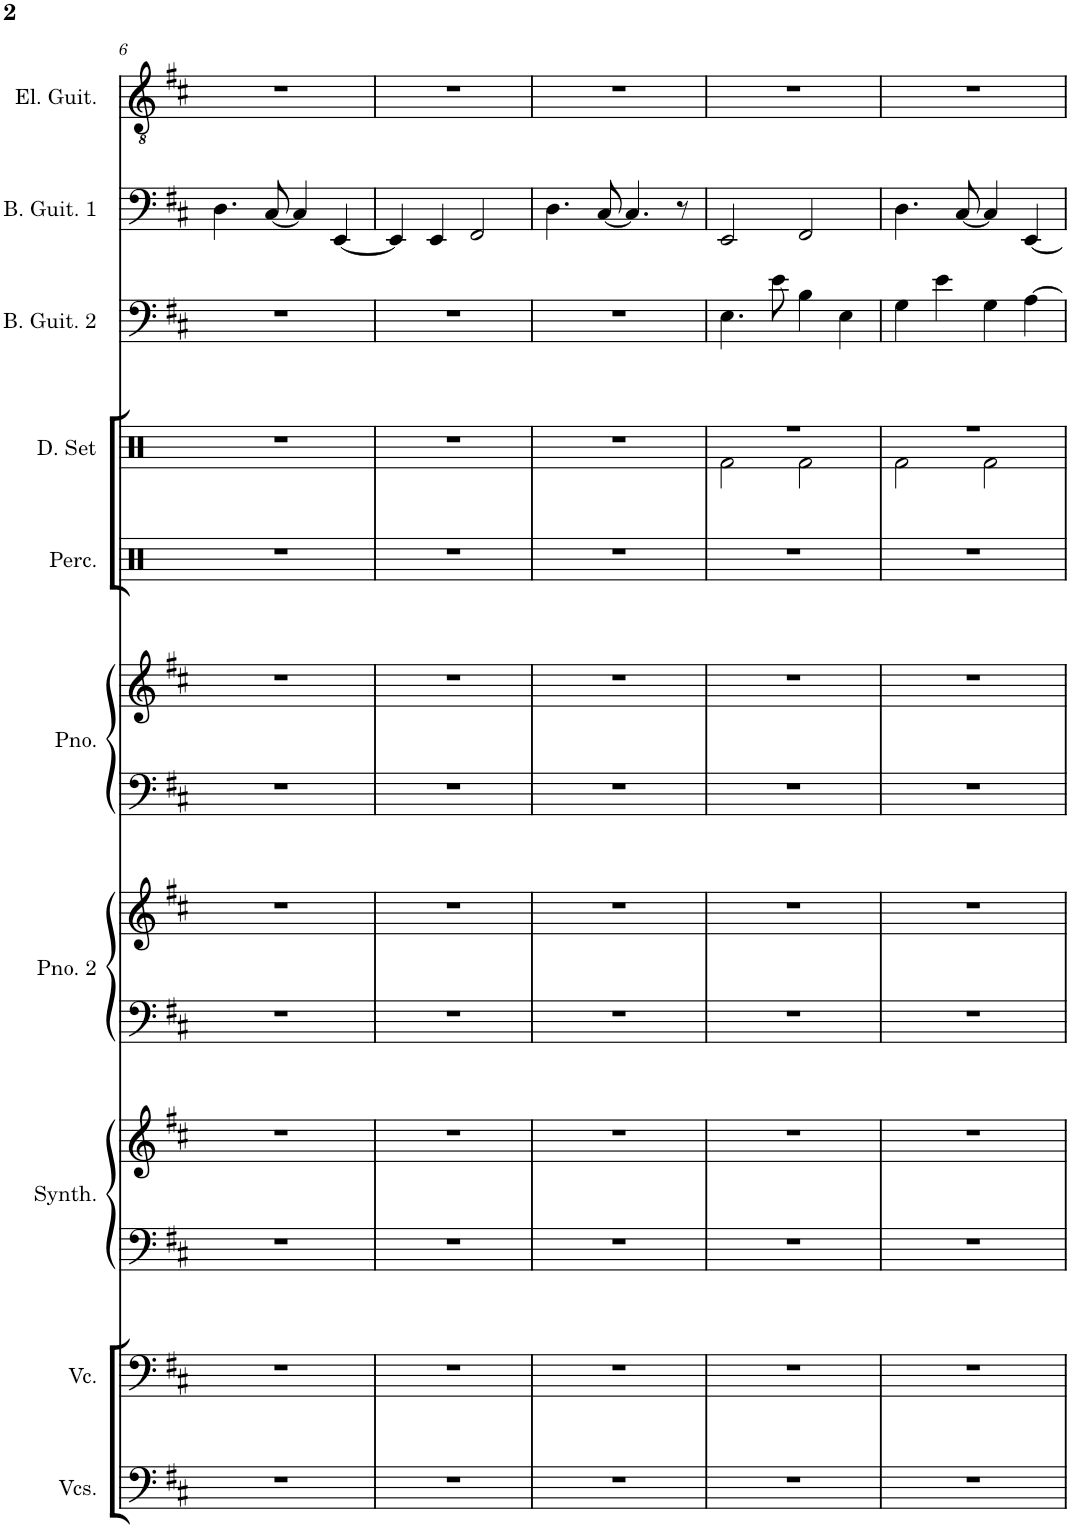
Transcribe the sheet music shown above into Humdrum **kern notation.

**kern	**kern	**kern	**kern	**kern	**kern	**kern	**kern	**kern	**kern	**kern	**kern	**kern
*part10	*part9	*part8	*part8	*part7	*part7	*part6	*part6	*part5	*part4	*part3	*part2	*part1
*staff13	*staff12	*staff11	*staff10	*staff9	*staff8	*staff7	*staff6	*staff5	*staff4	*staff3	*staff2	*staff1
*I"Violoncellos	*I"Violoncello	*I"Saw Synthesiser	*	*I"Piano 2	*	*I"Piano	*	*I"Percussion	*I"Drumset	*I"Bass Guitar 2	*I"Bass Guitar 1	*I"Electric Guitar
*I'Vcs.	*I'Vc.	*I'Synth.	*	*I'Pno. 2	*	*I'Pno.	*	*I'Perc.	*I'D. Set	*I'B. Guit. 2	*I'B. Guit. 1	*I'El. Guit.
!!LO:PB:g=z
*clefF4	*clefF4	*clefF4	*clefG2	*clefF4	*clefG2	*clefF4	*clefG2	*clefX	*clefX	*clefF4	*clefF4	*clefGv2
*	*	*	*	*	*	*	*	*	*	*Trd7c12	*Trd7c12	*
*k[f#c#]	*k[f#c#]	*k[f#c#]	*k[f#c#]	*k[f#c#]	*k[f#c#]	*k[f#c#]	*k[f#c#]	*k[]	*k[]	*k[f#c#]	*k[f#c#]	*k[f#c#]
*M4/4	*M4/4	*M4/4	*M4/4	*M4/4	*M4/4	*M4/4	*M4/4	*M4/4	*M4/4	*M4/4	*M4/4	*M4/4
=6	=6	=6	=6	=6	=6	=6	=6	=6	=6	=6	=6	=6
1r	1r	1r	1r	1r	1r	1r	1r	1r	1r	1r	4.D\	1r
.	.	.	.	.	.	.	.	.	.	.	[8C#/	.
.	.	.	.	.	.	.	.	.	.	.	4C#/]	.
.	.	.	.	.	.	.	.	.	.	.	[4EE/	.
=7	=7	=7	=7	=7	=7	=7	=7	=7	=7	=7	=7	=7
1r	1r	1r	1r	1r	1r	1r	1r	1r	1r	1r	4EE/]	1r
.	.	.	.	.	.	.	.	.	.	.	4EE/	.
.	.	.	.	.	.	.	.	.	.	.	2FF#/	.
=8	=8	=8	=8	=8	=8	=8	=8	=8	=8	=8	=8	=8
1r	1r	1r	1r	1r	1r	1r	1r	1r	1r	1r	4.D\	1r
.	.	.	.	.	.	.	.	.	.	.	[8C#/	.
.	.	.	.	.	.	.	.	.	.	.	4.C#/]	.
.	.	.	.	.	.	.	.	.	.	.	8r	.
=9	=9	=9	=9	=9	=9	=9	=9	=9	=9	=9	=9	=9
*	*	*	*	*	*	*	*	*	*^	*	*	*
1r	1r	1r	1r	1r	1r	1r	1r	1r	1r	2Rf\	4.E\	2EE/	1r
.	.	.	.	.	.	.	.	.	.	.	8e\	.	.
.	.	.	.	.	.	.	.	.	.	2Rf\	4B\	2FF#/	.
.	.	.	.	.	.	.	.	.	.	.	4E\	.	.
=10	=10	=10	=10	=10	=10	=10	=10	=10	=10	=10	=10	=10	=10
1r	1r	1r	1r	1r	1r	1r	1r	1r	1r	2Rf\	4G\	4.D\	1r
.	.	.	.	.	.	.	.	.	.	.	4e\	.	.
.	.	.	.	.	.	.	.	.	.	.	.	[8C#/	.
.	.	.	.	.	.	.	.	.	.	2Rf\	4G\	4C#/]	.
.	.	.	.	.	.	.	.	.	.	.	[4A\	[4EE/	.
*	*	*	*	*	*	*	*	*	*v	*v	*	*	*
=	=	=	=	=	=	=	=	=	=	=	=	=
*-	*-	*-	*-	*-	*-	*-	*-	*-	*-	*-	*-	*-
